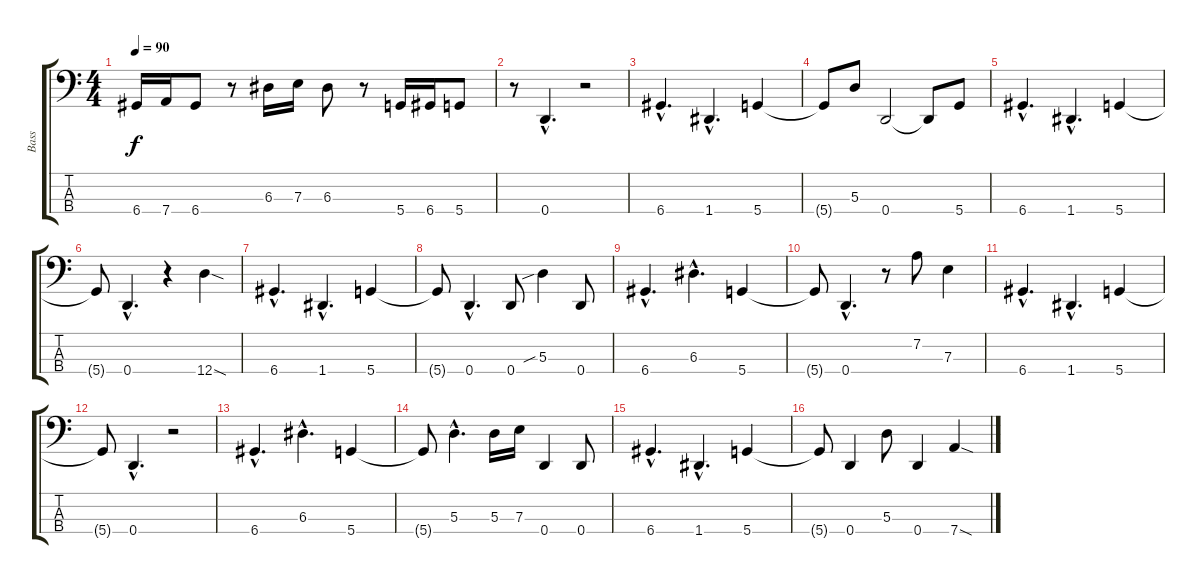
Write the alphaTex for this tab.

\track ("Bass" "Bass") {instrument electricbassfinger}
\staff {score tabs}
\tuning (G2 D2 A1 D1) {hide}
\ts (4 4)
\tempo 90
\clef f4
\ks c
6.4.16{dy f} 7.4.16 6.4.8 r.8 6.3.16 7.3.16 6.3.8 r.8 5.4.16 6.4.16 5.4.8 |
r.8 0.4{hac}.4{d} r.2 |
6.4{hac}.4{d} 1.4{hac}.4{d} 5.4.4 |
5.4{t}.8 5.3.8 0.4.2 0.4{t}.8 5.4.8 |
6.4{hac}.4{d} 1.4{hac}.4{d} 5.4.4 |
5.4{t}.8 0.4{hac}.4{d} r.4 12.4{sod}.4 |
6.4{hac}.4{d} 1.4{hac}.4{d} 5.4.4 |
5.4{t}.8 0.4{hac}.4{d} 0.4.8 5.3{sib}.4 0.4.8 |
6.4{hac}.4{d} 6.3{hac}.4{d} 5.4.4 |
5.4{t}.8 0.4{hac}.4{d} r.8 7.2.8 7.3.4 |
6.4{hac}.4{d} 1.4{hac}.4{d} 5.4.4 |
5.4{t}.8 0.4{hac}.4{d} r.2 |
6.4{hac}.4{d} 6.3{hac}.4{d} 5.4.4 |
5.4{t}.8 5.3{hac}.4{d} 5.3.16 7.3.16 0.4.4 0.4.8 |
6.4{hac}.4{d} 1.4{hac}.4{d} 5.4.4 |
5.4{t}.8 0.4.4 5.3.8 0.4.4 7.4{sod}.4
